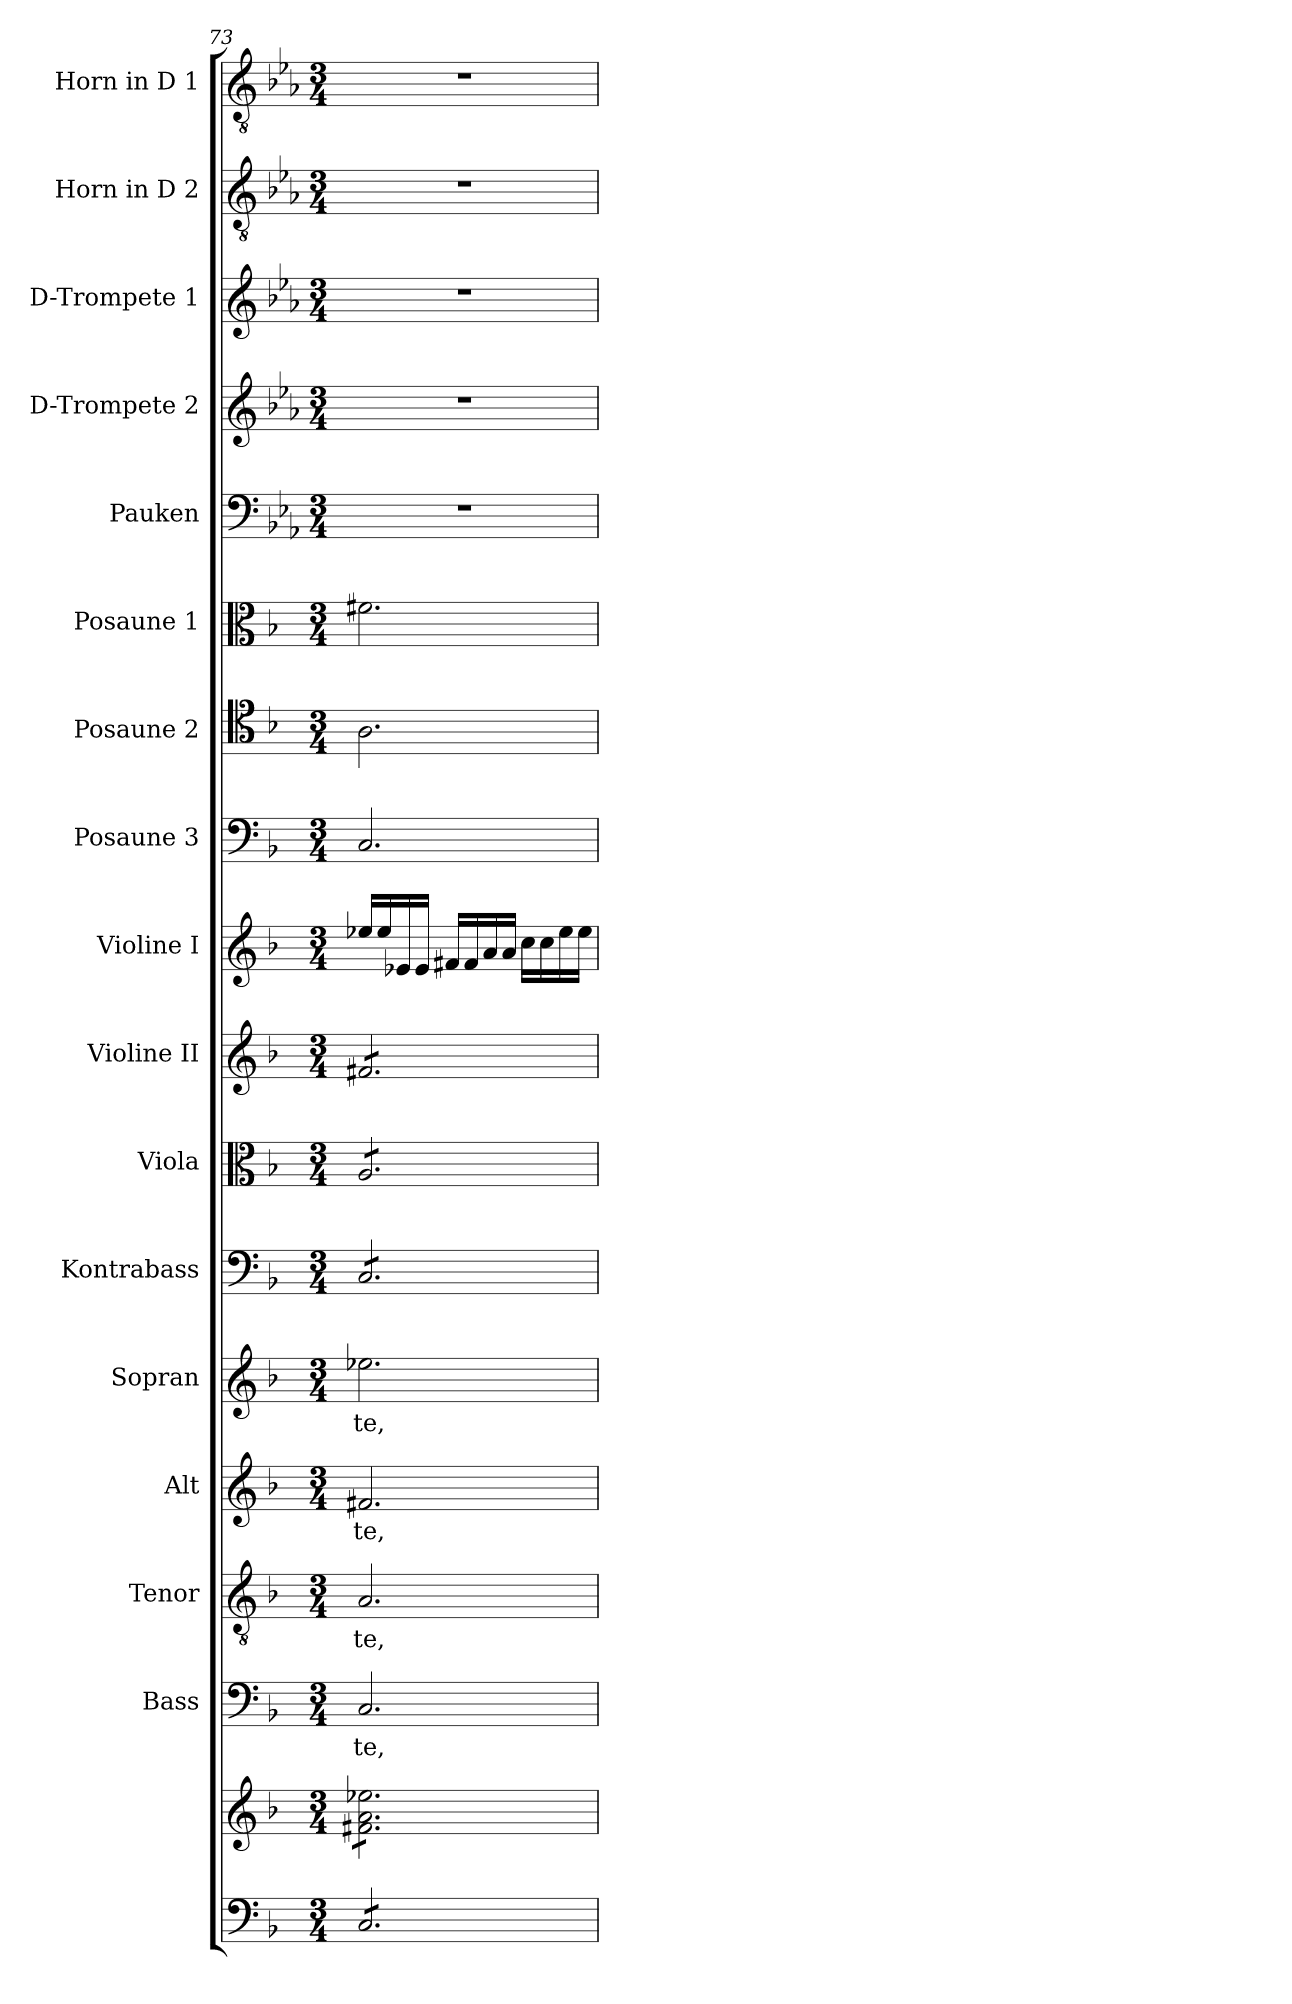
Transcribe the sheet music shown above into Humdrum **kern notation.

**kern	**kern	**kern	**text	**kern	**text	**kern	**text	**kern	**text	**kern	**kern	**kern	**kern	**kern	**kern	**kern	**kern	**kern	**kern	**kern	**kern
*part17	*part17	*part16	*part16	*part15	*part15	*part14	*part14	*part13	*part13	*part12	*part11	*part10	*part9	*part8	*part7	*part6	*part5	*part4	*part3	*part2	*part1
*staff18	*staff17	*staff16	*staff16	*staff15	*staff15	*staff14	*staff14	*staff13	*staff13	*staff12	*staff11	*staff10	*staff9	*staff8	*staff7	*staff6	*staff5	*staff4	*staff3	*staff2	*staff1
*	*	*I"Bass	*	*I"Tenor	*	*I"Alt	*	*I"Sopran	*	*I"Kontrabass	*I"Viola	*I"Violine II	*I"Violine I	*I"Posaune 3	*I"Posaune 2	*I"Posaune 1	*I"Pauken	*I"D-Trompete 2	*I"D-Trompete 1	*I"Horn in D 2	*I"Horn in D 1
*	*	*I'B.	*	*I'T.	*	*I'A.	*	*I'S.	*	*I'Kb.	*I'Vla.	*I'Vl. II	*I'Vl. I	*I'Pos. 3	*I'Pos. 2	*I'Pos. 1	*I'Pk.	*I'D Trp. 2	*I'D Trp. 1	*I'Hrn. 2	*I'Hrn. 1
*clefF4	*clefG2	*clefF4	*	*clefGv2	*	*clefG2	*	*clefG2	*	*clefF4	*clefC3	*clefG2	*clefG2	*clefF4	*clefC4	*clefC3	*clefF4	*clefG2	*clefG2	*clefGv2	*clefGv2
*	*	*	*	*	*	*	*	*	*	*ITrd7c12	*	*	*	*	*	*	*ITrd-1c-2	*ITrd-1c-2	*ITrd-1c-2	*ITrd-1c-2	*ITrd-1c-2
*k[b-]	*k[b-]	*k[b-]	*	*k[b-]	*	*k[b-]	*	*k[b-]	*	*k[b-]	*k[b-]	*k[b-]	*k[b-]	*k[b-]	*k[b-]	*k[b-]	*k[b-]	*k[b-]	*k[b-]	*k[b-]	*k[b-]
*F:	*F:	*F:	*	*F:	*	*F:	*	*F:	*	*F:	*F:	*F:	*F:	*F:	*F:	*F:	*F:	*F:	*F:	*F:	*F:
*M3/4	*M3/4	*M3/4	*	*M3/4	*	*M3/4	*	*M3/4	*	*M3/4	*M3/4	*M3/4	*M3/4	*M3/4	*M3/4	*M3/4	*M3/4	*M3/4	*M3/4	*M3/4	*M3/4
=73	=73	=73	=73	=73	=73	=73	=73	=73	=73	=73	=73	=73	=73	=73	=73	=73	=73	=73	=73	=73	=73
!	!	!	!LO:LY:b	!	!LO:LY:b	!	!LO:LY:b	!	!LO:LY:b	!	!	!	!	!	!	!	!	!	!	!	!
*tremolo	*	*	*	*	*	*	*	*	*	*	*	*	*	*	*	*	*	*	*	*	*
*	*tremolo	*	*	*	*	*	*	*	*	*	*	*	*	*	*	*	*	*	*	*	*
*	*	*	*	*	*	*	*	*	*	*tremolo	*	*	*	*	*	*	*	*	*	*	*
*	*	*	*	*	*	*	*	*	*	*	*tremolo	*	*	*	*	*	*	*	*	*	*
*	*	*	*	*	*	*	*	*	*	*	*	*tremolo	*	*	*	*	*	*	*	*	*
8C/L	8f#X\ 8a\ 8ee-X\L	2.C/	-te,	2.A/	-te,	2.f#X/	-te,	2.ee-X\	-te,	8CC/L	8A/L	8f#X/L	16ee-X/LL	2.C/	2.A\	2.f#X\	2.r	2.r	2.r	2.r	2.r
.	.	.	.	.	.	.	.	.	.	.	.	.	16ee-/	.	.	.	.	.	.	.	.
8C/	8f#X\ 8a\ 8ee-X\	.	.	.	.	.	.	.	.	8CC/	8A/	8f#X/	16e-X/	.	.	.	.	.	.	.	.
.	.	.	.	.	.	.	.	.	.	.	.	.	16e-/JJ	.	.	.	.	.	.	.	.
8C/	8f#X\ 8a\ 8ee-X\	.	.	.	.	.	.	.	.	8CC/	8A/	8f#X/	16f#X/LL	.	.	.	.	.	.	.	.
.	.	.	.	.	.	.	.	.	.	.	.	.	16f#/	.	.	.	.	.	.	.	.
8C/	8f#X\ 8a\ 8ee-X\	.	.	.	.	.	.	.	.	8CC/	8A/	8f#X/	16a/	.	.	.	.	.	.	.	.
.	.	.	.	.	.	.	.	.	.	.	.	.	16a/JJ	.	.	.	.	.	.	.	.
8C/	8f#X\ 8a\ 8ee-X\	.	.	.	.	.	.	.	.	8CC/	8A/	8f#X/	16cc\LL	.	.	.	.	.	.	.	.
.	.	.	.	.	.	.	.	.	.	.	.	.	16cc\	.	.	.	.	.	.	.	.
8C/J	8f#X\ 8a\ 8ee-X\J	.	.	.	.	.	.	.	.	8CC/J	8A/J	8f#X/J	16ee-\	.	.	.	.	.	.	.	.
*	*	*	*	*	*	*	*	*	*	*	*	*Xtremolo	*	*	*	*	*	*	*	*	*
*	*	*	*	*	*	*	*	*	*	*	*Xtremolo	*	*	*	*	*	*	*	*	*	*
*	*	*	*	*	*	*	*	*	*	*Xtremolo	*	*	*	*	*	*	*	*	*	*	*
*	*Xtremolo	*	*	*	*	*	*	*	*	*	*	*	*	*	*	*	*	*	*	*	*
*Xtremolo	*	*	*	*	*	*	*	*	*	*	*	*	*	*	*	*	*	*	*	*	*
.	.	.	.	.	.	.	.	.	.	.	.	.	16ee-\JJ	.	.	.	.	.	.	.	.
=	=	=	=	=	=	=	=	=	=	=	=	=	=	=	=	=	=	=	=	=	=
*-	*-	*-	*-	*-	*-	*-	*-	*-	*-	*-	*-	*-	*-	*-	*-	*-	*-	*-	*-	*-	*-
